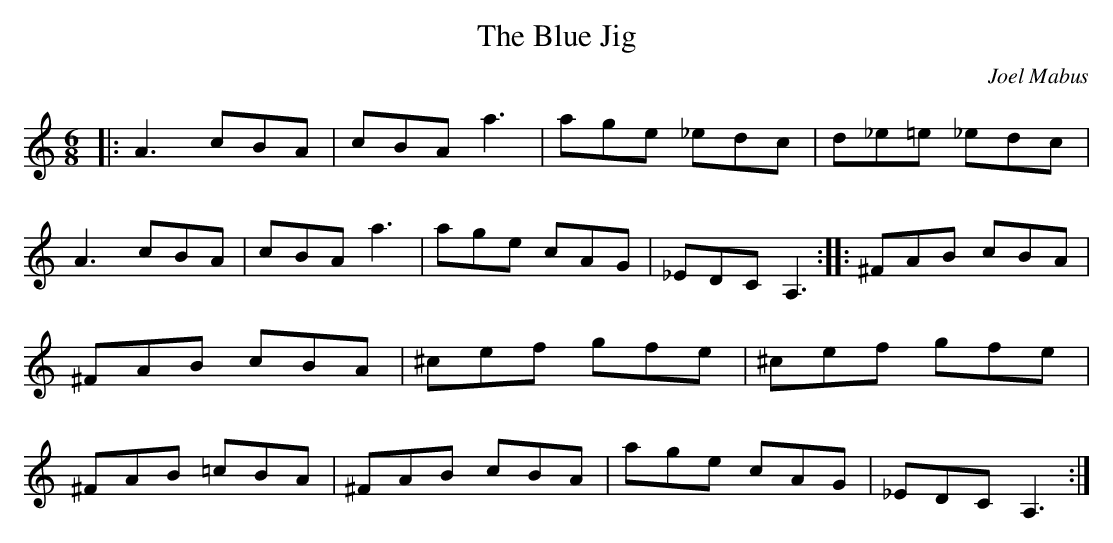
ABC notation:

X:1
T:The Blue Jig
C:Joel Mabus
M:6/8
K:A minor
|: A3 cBA | cBA a3 | age _edc | d_e=e _edc | \
   A3 cBA | cBA a3 | age cAG | _EDC A,3 :: \
 ^FAB cBA | ^FAB cBA | ^cef gfe | ^cef gfe | \
 ^FAB =cBA | ^FAB cBA | age cAG |  _EDC A,3 :|
